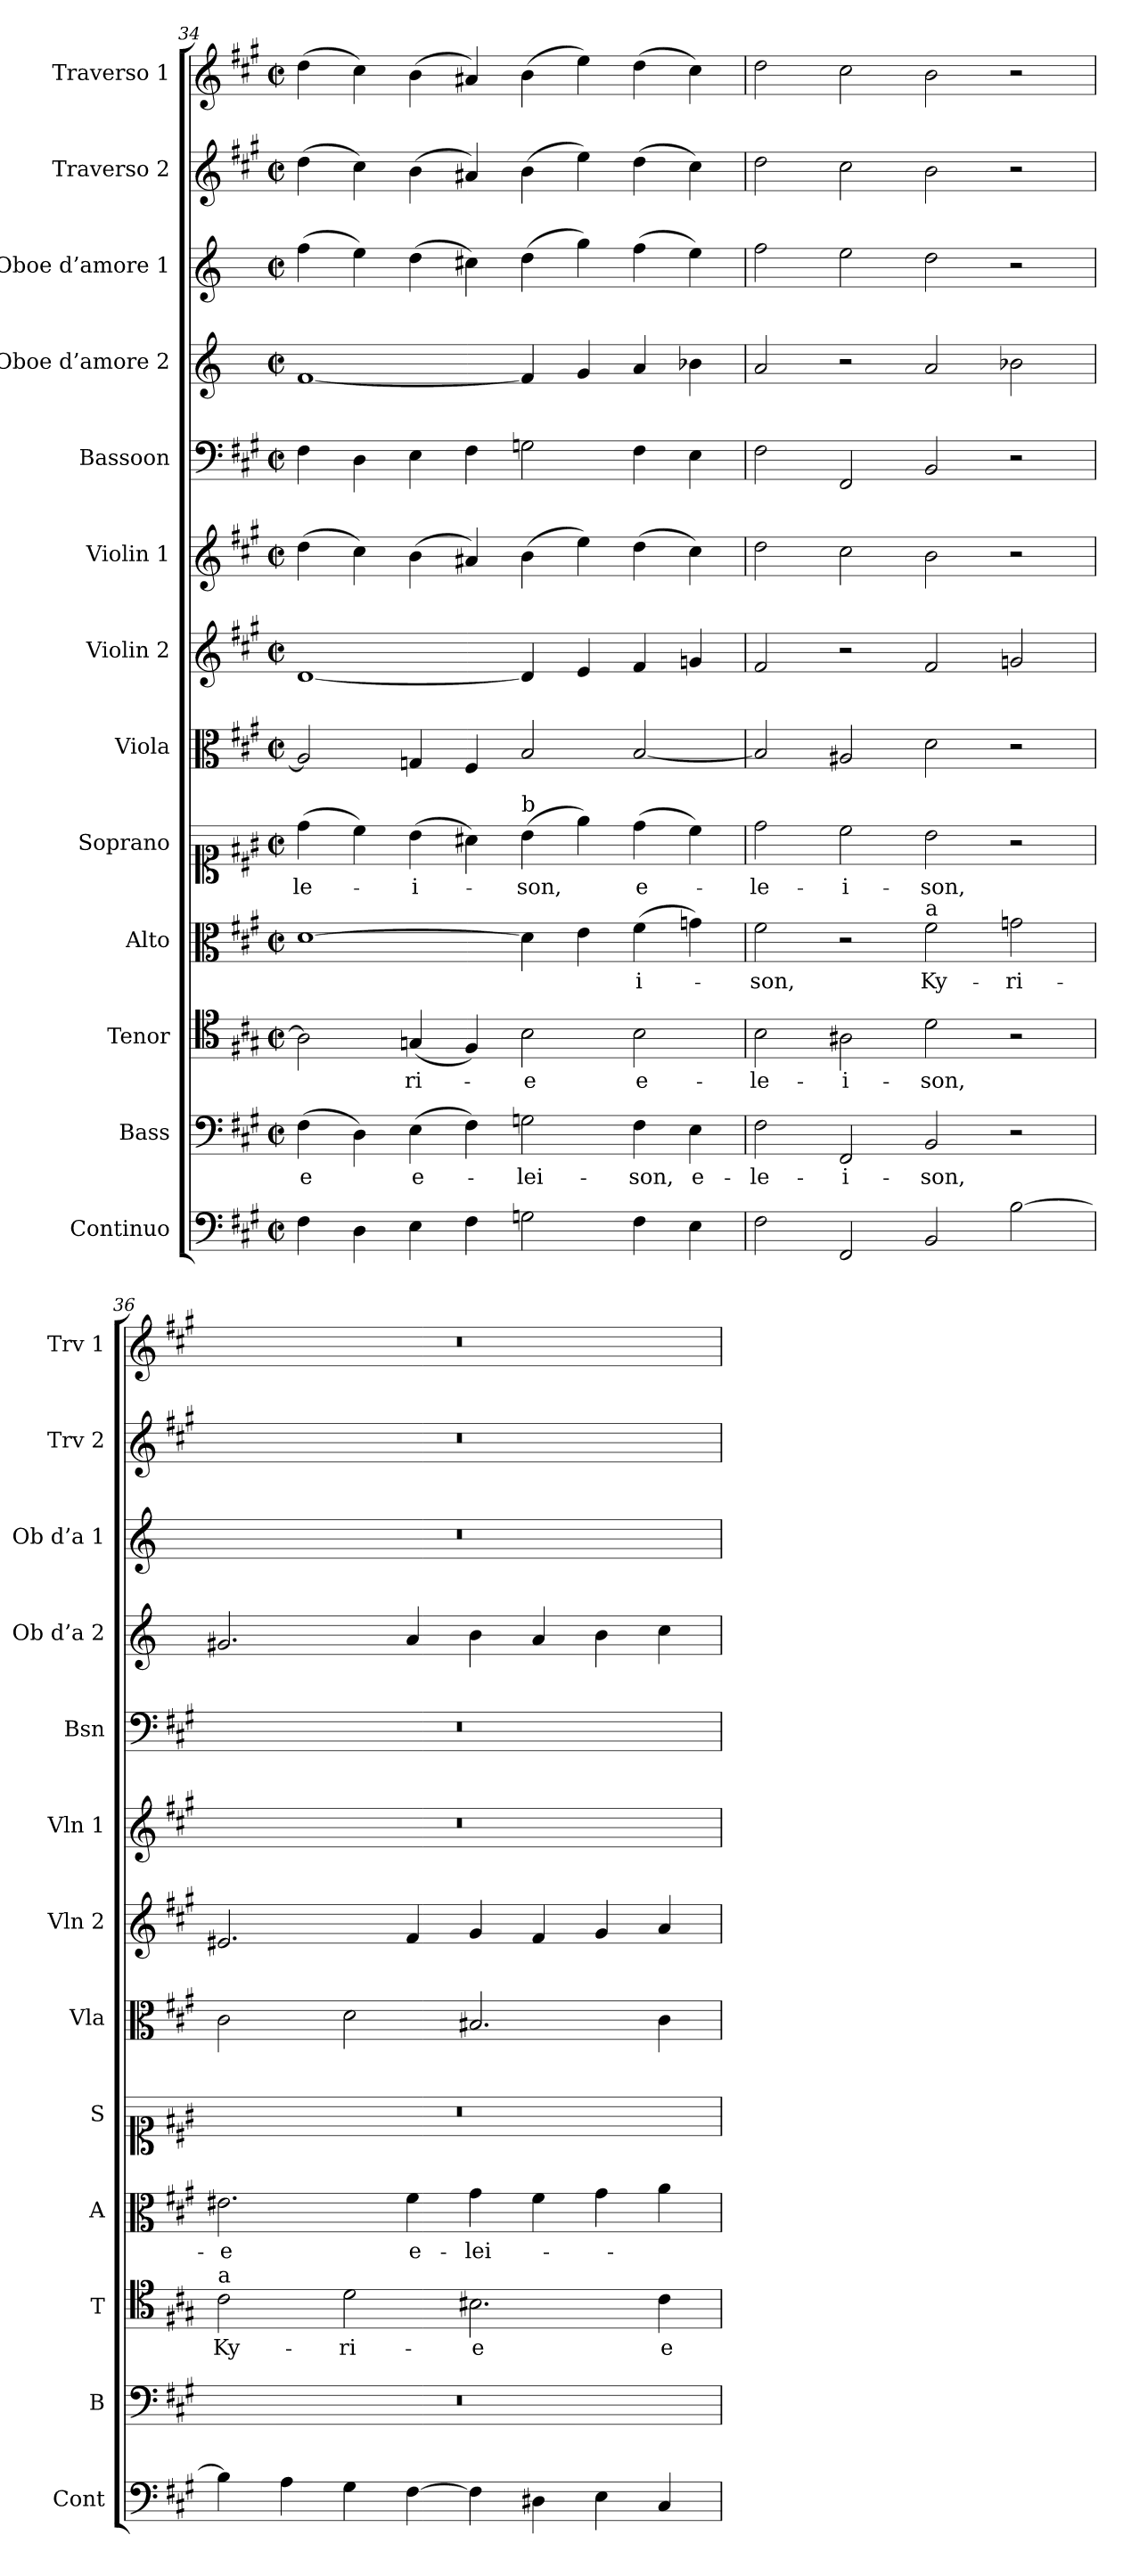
**kern	**kern	**text	**kern	**text	**kern	**text	**kern	**text	**kern	**kern	**kern	**kern	**kern	**kern	**kern	**kern
*part13	*part12	*part12	*part11	*part11	*part10	*part10	*part9	*part9	*part8	*part7	*part6	*part5	*part4	*part3	*part2	*part1
*staff13	*staff12	*staff12	*staff11	*staff11	*staff10	*staff10	*staff9	*staff9	*staff8	*staff7	*staff6	*staff5	*staff4	*staff3	*staff2	*staff1
*I"Continuo	*I"Bass	*	*I"Tenor	*	*I"Alto	*	*I"Soprano	*	*I"Viola	*I"Violin 2	*I"Violin 1	*I"Bassoon	*I"Oboe d’amore 2	*I"Oboe d’amore 1	*I"Traverso 2	*I"Traverso 1
*I'Cont	*I'B	*	*I'T	*	*I'A	*	*I'S	*	*I'Vla	*I'Vln 2	*I'Vln 1	*I'Bsn	*I'Ob d’a 2	*I'Ob d’a 1	*I'Trv 2	*I'Trv 1
*clefF4	*clefF4	*	*clefC4	*	*clefC3	*	*clefC1	*	*clefC3	*clefG2	*clefG2	*clefF4	*clefG2	*clefG2	*clefG2	*clefG2
*	*	*	*	*	*	*	*	*	*	*	*	*	*ITrd2c3	*ITrd2c3	*	*
*k[f#c#g#]	*k[f#c#g#]	*	*k[f#c#g#]	*	*k[f#c#g#]	*	*k[f#c#g#]	*	*k[f#c#g#]	*k[f#c#g#]	*k[f#c#g#]	*k[f#c#g#]	*k[f#c#g#]	*k[f#c#g#]	*k[f#c#g#]	*k[f#c#g#]
*M4/2	*M4/2	*	*M4/2	*	*M4/2	*	*M4/2	*	*M4/2	*M4/2	*M4/2	*M4/2	*M4/2	*M4/2	*M4/2	*M4/2
*met(c|)	*met(c|)	*	*met(c|)	*	*met(c|)	*	*met(c|)	*	*met(c|)	*met(c|)	*met(c|)	*met(c|)	*met(c|)	*met(c|)	*met(c|)	*met(c|)
=34	=34	=34	=34	=34	=34	=34	=34	=34	=34	=34	=34	=34	=34	=34	=34	=34
!	!	!LO:LY:b	!	!	!	!	!	!LO:LY:b	!	!	!	!	!	!	!	!
4F#\	(4F#\	-e	2A\]	.	[1d	.	(4dd\	-le-	2A/]	[1d	(4dd\	4F#\	[1d	(4dd\	(4dd\	(4dd\
4D\	4D\)	.	.	.	.	.	4cc#\)	.	.	.	4cc#\)	4D\	.	4cc#\)	4cc#\)	4cc#\)
!	!	!LO:LY:b	!	!LO:LY:b	!	!	!	!LO:LY:b	!	!	!	!	!	!	!	!
4E\	(4E\	e-	(4Gn/	-ri-	.	.	(4b\	-i-	4Gn/	.	(4b\	4E\	.	(4b\	(4b\	(4b\
4F#\	4F#\)	.	4F#/)	.	.	.	4a#X\)	.	4F#/	.	4a#X/)	4F#\	.	4a#X\)	4a#X/)	4a#X/)
!	!	!	!	!	!	!	!LO:TX:a:t=b	!	!	!	!	!	!	!	!	!
!	!	!LO:LY:b	!	!LO:LY:b	!	!	!	!LO:LY:b	!	!	!	!	!	!	!	!
2Gn\	2Gn\	-lei-	2B\	-e	4d\]	.	(4b\	-son,	2B/	4d/]	(4b\	2Gn\	4d/]	(4b\	(4b\	(4b\
.	.	.	.	.	4e\	.	4ee\)	.	.	4e/	4ee\)	.	4e/	4ee\)	4ee\)	4ee\)
!	!	!LO:LY:b	!	!LO:LY:b	!	!LO:LY:b	!	!LO:LY:b	!	!	!	!	!	!	!	!
4F#\	4F#\	-son,	2B\	e-	(4f#\	-i-	(4dd\	e-	[2B/	4f#/	(4dd\	4F#\	4f#/	(4dd\	(4dd\	(4dd\
!	!	!LO:LY:b	!	!	!	!	!	!	!	!	!	!	!	!	!	!
4E\	4E\	e-	.	.	4gn\)	.	4cc#\)	.	.	4gn/	4cc#\)	4E\	4gn\	4cc#\)	4cc#\)	4cc#\)
!!LO:PB:g=z
=35	=35	=35	=35	=35	=35	=35	=35	=35	=35	=35	=35	=35	=35	=35	=35	=35
!	!	!LO:LY:b	!	!LO:LY:b	!	!LO:LY:b	!	!LO:LY:b	!	!	!	!	!	!	!	!
2F#\	2F#\	-le-	2B\	-le-	2f#\	-son,	2dd\	-le-	2B/]	2f#/	2dd\	2F#\	2f#/	2dd\	2dd\	2dd\
!	!	!LO:LY:b	!	!LO:LY:b	!	!	!	!LO:LY:b	!	!	!	!	!	!	!	!
2FF#/	2FF#/	-i-	2A#X\	-i-	2r	.	2cc#\	-i-	2A#X/	2r	2cc#\	2FF#/	2r	2cc#\	2cc#\	2cc#\
!	!	!	!	!	!LO:TX:a:t=a	!	!	!	!	!	!	!	!	!	!	!
!	!	!LO:LY:b	!	!LO:LY:b	!	!LO:LY:b	!	!LO:LY:b	!	!	!	!	!	!	!	!
2BB/	2BB/	-son,	2d\	-son,	2f#\	Ky-	2b\	-son,	2d\	2f#/	2b\	2BB/	2f#/	2b\	2b\	2b\
!	!	!	!	!	!	!LO:LY:b	!	!	!	!	!	!	!	!	!	!
[2B\	2r	.	2r	.	2gn\	-ri-	2r	.	2r	2gn/	2r	2r	2gn\	2r	2r	2r
=36	=36	=36	=36	=36	=36	=36	=36	=36	=36	=36	=36	=36	=36	=36	=36	=36
!	!	!	!LO:TX:a:t=a	!	!	!	!	!	!	!	!	!	!	!	!	!
!	!	!	!	!LO:LY:b	!	!LO:LY:b	!	!	!	!	!	!	!	!	!	!
4B\]	0r	.	2c#\	Ky-	2.e#X\	-e	0r	.	2c#\	2.e#X/	0r	0r	2.e#X/	0r	0r	0r
4A\	.	.	.	.	.	.	.	.	.	.	.	.	.	.	.	.
!	!	!	!	!LO:LY:b	!	!	!	!	!	!	!	!	!	!	!	!
4G#\	.	.	2d\	-ri-	.	.	.	.	2d\	.	.	.	.	.	.	.
!	!	!	!	!	!	!LO:LY:b	!	!	!	!	!	!	!	!	!	!
[4F#\	.	.	.	.	4f#\	e-	.	.	.	4f#/	.	.	4f#/	.	.	.
!	!	!	!	!LO:LY:b	!	!LO:LY:b	!	!	!	!	!	!	!	!	!	!
4F#\]	.	.	2.B#X\	-e	4g#\	-lei-	.	.	2.B#X/	4g#/	.	.	4g#\	.	.	.
4D#X\	.	.	.	.	4f#\	.	.	.	.	4f#/	.	.	4f#/	.	.	.
4E\	.	.	.	.	4g#\	.	.	.	.	4g#/	.	.	4g#\	.	.	.
!	!	!	!	!LO:LY:b	!	!	!	!	!	!	!	!	!	!	!	!
4C#/	.	.	4c#\	e-	4a\	.	.	.	4c#\	4a/	.	.	4a\	.	.	.
=	=	=	=	=	=	=	=	=	=	=	=	=	=	=	=	=
*-	*-	*-	*-	*-	*-	*-	*-	*-	*-	*-	*-	*-	*-	*-	*-	*-
